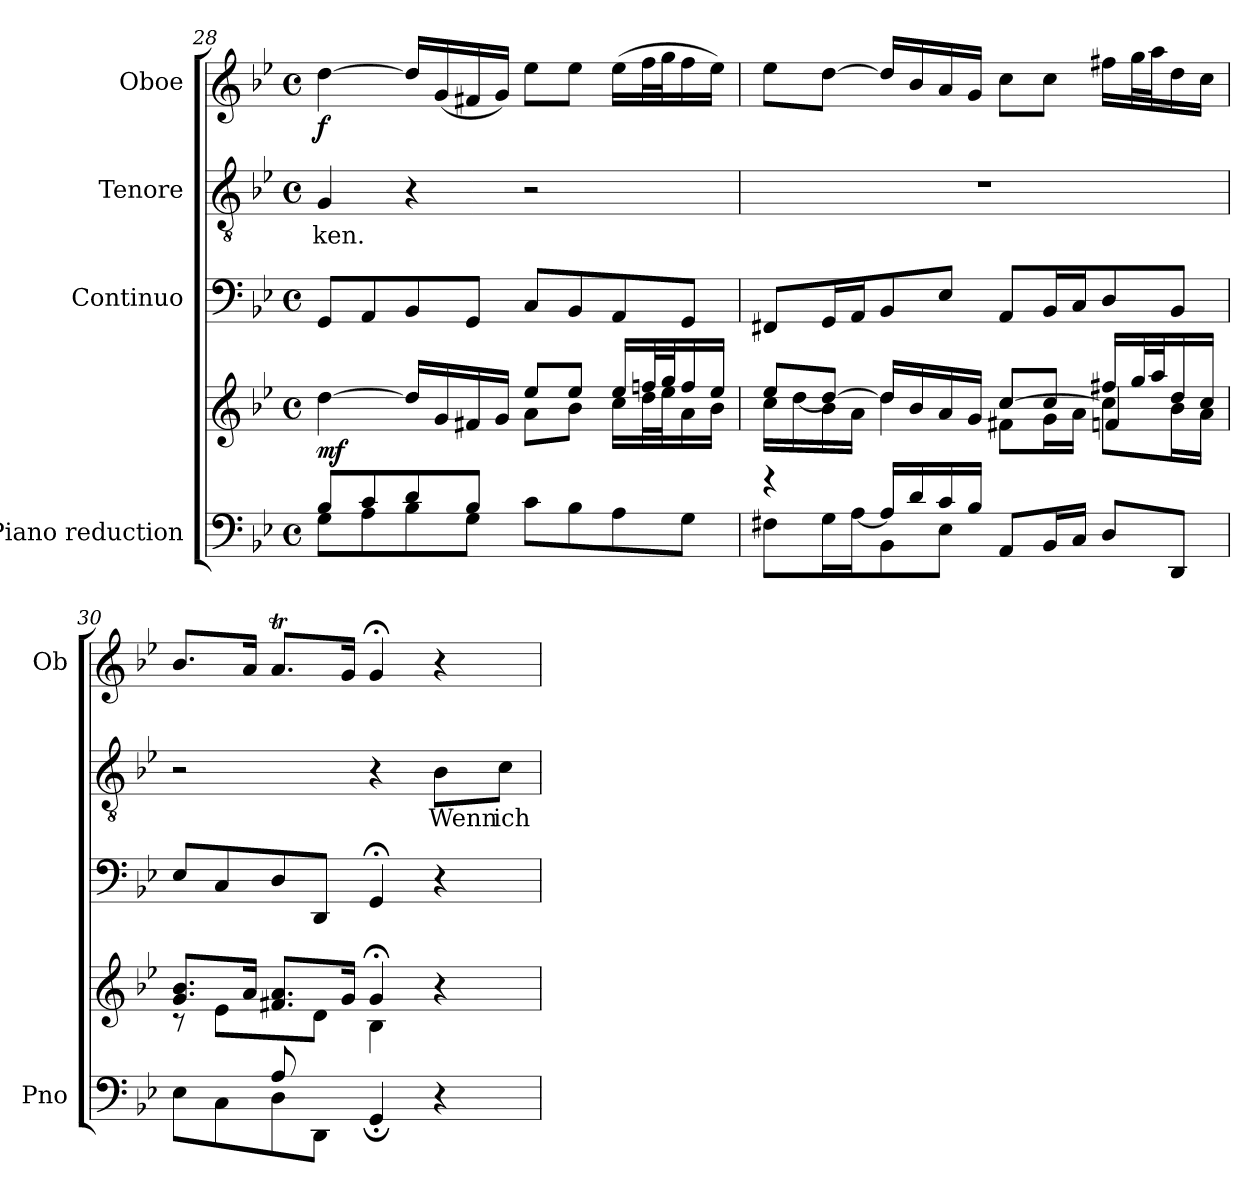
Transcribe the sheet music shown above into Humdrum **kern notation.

**kern	**kern	**dynam	**kern	**kern	**text	**kern	**dynam
*part4	*part4	*part4	*part3	*part2	*part2	*part1	*part1
*staff5	*staff4	*staff4/5	*staff3	*staff2	*staff2	*staff1	*staff1
*I"Piano reduction	*	*	*I"Continuo	*I"Tenore	*	*I"Oboe	*
*I'Pno	*	*	*	*	*	*I'Ob	*
*clefF4	*clefG2	*	*clefF4	*clefGv2	*	*clefG2	*
*k[b-e-]	*k[b-e-]	*	*k[b-e-]	*k[b-e-]	*	*k[b-e-]	*
*M4/4	*M4/4	*	*M4/4	*M4/4	*	*M4/4	*
*met(c)	*met(c)	*	*met(c)	*met(c)	*	*met(c)	*
=28	=28	=28	=28	=28	=28	=28	=28
*^	*^	*	*	*	*	*	*
!	!	!	!	!LO:DY:b	!	!	!LO:LY:b	!	!LO:DY:b
8B-/L	8G\L	[>4dd\	2ryy	mf	8GG/L	4G/	-ken.	[4dd\	f
8c/	8A\	.	.	.	8AA/	.	.	.	.
8d/	8B-\	16dd/LL]	.	.	8BB-/	4r	.	16dd/LL]	.
.	.	16g/	.	.	.	.	.	(16g/	.
8B-/J	8G\J	16f#X/	.	.	8GG/J	.	.	16f#X/	.
.	.	16g/JJ	.	.	.	.	.	16g/JJ)	.
2ryy	8c\L	8ee-/L	8a\L	.	8C/L	2r	.	8ee-\L	.
.	8B-\	8ee-/J	8b-\J	.	8BB-/	.	.	8ee-\J	.
.	8A\	16ee-/LL	16cc\LL	.	8AA/	.	.	(16ee-\LL	.
.	.	32ffn/L	32dd\L	.	.	.	.	32ff\L	.
.	.	32gg/J	32ee-\J	.	.	.	.	32gg\J	.
.	8G\J	16ff/	16a\	.	8GG/J	.	.	16ff\	.
.	.	16ee-/JJ	16b-\JJ	.	.	.	.	16ee-\JJ)	.
=29	=29	=29	=29	=29	=29	=29	=29	=29	=29
*	*	*	*^	*	*	*	*	*	*
4r	8F#X\L	8ee-/L	16cc\LL	2ryy	.	8FF#X/L	1r	.	8ee-\L	.
.	.	.	[>16dd\	.	.	.	.	.	.	.
.	16G\L	8dd/J_	16b-\	.	.	16GG/L	.	.	[8dd\J	.
.	[>16A\J	.	16a\JJ	.	.	16AA/J	.	.	.	.
16A/LL]	8BB-\	16dd/LL]	4dd\	.	.	8BB-/	.	.	16dd/LL]	.
16d/	.	16b-/	.	.	.	.	.	.	16b-/	.
16c/	8E-\J	16a/	.	.	.	8E-/J	.	.	16a/	.
16B-/JJ	.	16g/JJ	.	.	.	.	.	.	16g/JJ	.
2ryy	8AA/L	8cc/L	8f#X\L	[>4cc/	.	8AA/L	.	.	8cc\L	.
.	16BB-/L	8cc/J	16g\L	.	.	16BB-/L	.	.	8cc\J	.
.	16C/JJ	.	16a\JJ	.	.	16C/J	.	.	.	.
.	8D/L	16ff#X/LL	8cc\L]	4fn/	.	8D/	.	.	16ff#X\LL	.
.	.	32gg/L	.	.	.	.	.	.	32gg\L	.
.	.	32aa/J	.	.	.	.	.	.	32aa\J	.
.	8DD/J	16dd/	16b-\L	.	.	8BB-/J	.	.	16dd\	.
.	.	16cc/JJ	16a\JJ	.	.	.	.	.	16cc\JJ	.
*	*	*	*v	*v	*	*	*	*	*	*
=30	=30	=30	=30	=30	=30	=30	=30	=30	=30
4ryy	8E-\L	8.g/ 8.b-/L	8r	.	8E-/L	2r	.	8.b-/L	.
.	8C\	.	8e-\L	.	8C/	.	.	.	.
.	.	16a/Jk	.	.	.	.	.	16a/Jk	.
8A/	8D\	8.f#X/ 8.a/L	8ryy	.	8D/	.	.	8.at/L	.
2ryy	8DD\J	.	8d\J	.	8DD/J	.	.	.	.
.	.	16g/Jk	.	.	.	.	.	16g/Jk	.
.	4GG;/	4g;</	4B-\	.	4GG;/	4r	.	4g;</	.
!	!	!	!	!	!	!	!LO:LY:b	!	!
.	4r	4r	4ryy	.	4r	8B-\L	Wenn	4r	.
!	!	!	!	!	!	!	!LO:LY:b	!	!
8ryy	.	.	.	.	.	8c\J	ich	.	.
*v	*v	*	*	*	*	*	*	*	*
*	*v	*v	*	*	*	*	*	*
=	=	=	=	=	=	=	=
*-	*-	*-	*-	*-	*-	*-	*-
